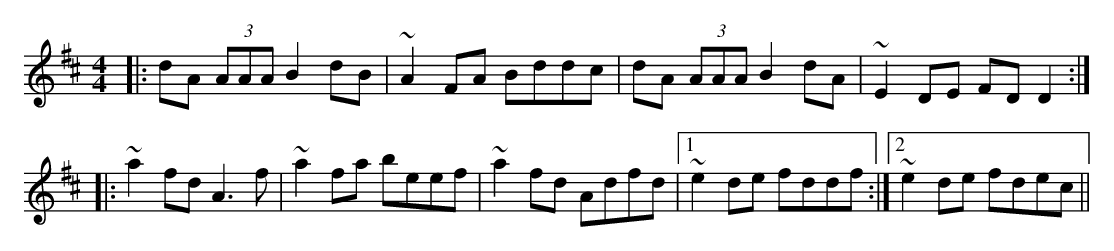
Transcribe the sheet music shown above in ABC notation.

X:1
M:4/4
K:D
|:dA (3AAA B2dB|~A2FA Bddc|dA (3AAA B2dA|~E2DE FDD2:|
|:~a2fd A3f|~a2fa beef|~a2fd Adfd|1 ~e2de fddf:|2 ~e2de fdec||
